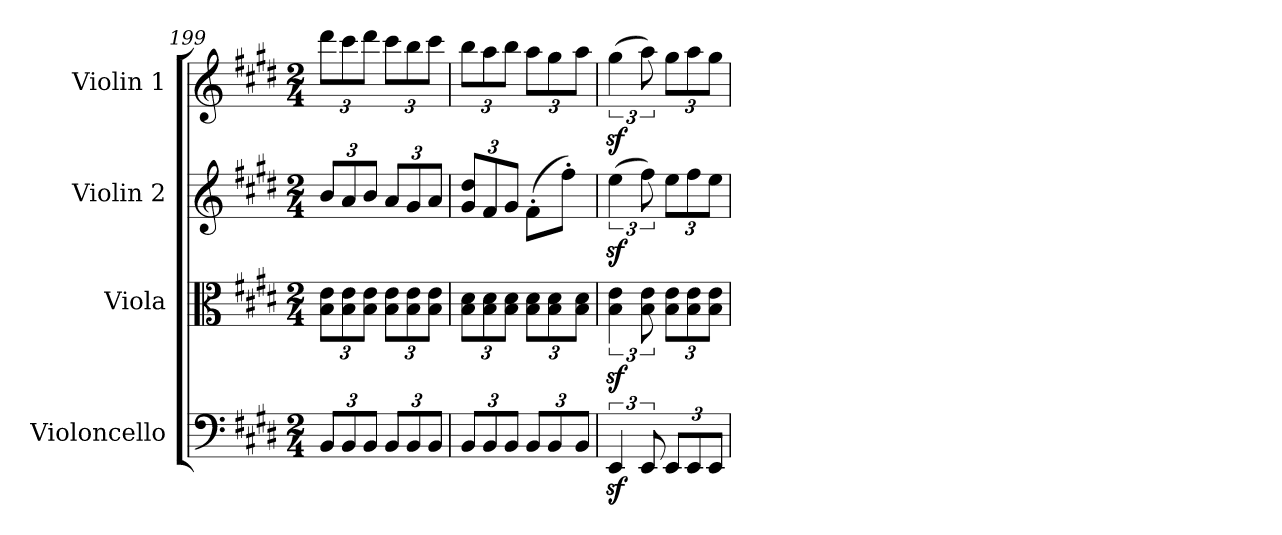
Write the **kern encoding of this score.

**kern	**kern	**kern	**kern
*part4	*part3	*part2	*part1
*staff4	*staff3	*staff2	*staff1
*I"Violoncello	*I"Viola	*I"Violin 2	*I"Violin 1
*I'Vc	*I'Vla	*I'Vln	*I'Vln
*clefF4	*clefC3	*clefG2	*clefG2
*k[f#c#g#d#]	*k[f#c#g#d#]	*k[f#c#g#d#]	*k[f#c#g#d#]
*M2/4	*M2/4	*M2/4	*M2/4
*Xbrackettup	*Xbrackettup	*Xbrackettup	*
=199	=199	=199	=199
12BB/L	12B\ 12e\L	12b/L	12ddd#\L
12BB/	12B\ 12e\	12a/	12ccc#\
12BB/J	12B\ 12e\J	12b/J	12ddd#\J
12BB/L	12B\ 12e\L	12a/L	12ccc#\L
12BB/	12B\ 12e\	12g#/	12bb\
12BB/J	12B\ 12e\J	12a/J	12ccc#\J
=200	=200	=200	=200
12BB/L	12B\ 12d#\L	12g#/ 12dd#/L	12bb\L
12BB/	12B\ 12d#\	12f#/	12aa\
12BB/J	12B\ 12d#\J	12g#/J	12bb\J
12BB/L	12B\ 12d#\L	(8f#'\L	12aa\L
12BB/	12B\ 12d#\	.	12gg#\
.	.	8ff#'\J)	.
12BB/J	12B\ 12d#\J	.	12aa\J
=201	=201	=201	=201
*brackettup	*brackettup	*brackettup	*
6EEz</	6B\z< 6e\z<	(6eez<\	(6gg#z<\
12EE/	12B\ 12e\	12ff#\)	12aa\)
*Xbrackettup	*Xbrackettup	*	*
12EE/L	12B\ 12e\L	12ee\L	12gg#\L
12EE/	12B\ 12e\	12ff#\	12aa\
12EE/J	12B\ 12e\J	12ee\J	12gg#\J
=	=	=	=
*-	*-	*-	*-
